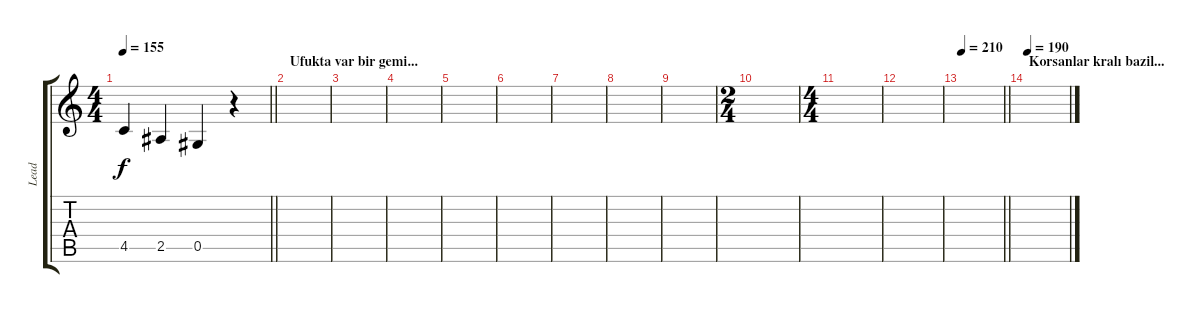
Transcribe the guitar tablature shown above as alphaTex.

\track ("Lead" "Lead") {instrument overdrivenguitar}
\staff {score tabs}
\tuning (Eb4 Bb3 Gb3 Db3 Ab2 Eb2) {hide}
\ts (4 4)
\tempo 155
\clef g2
\barLineRight lightlight
\ks c
4.5.4{dy f} 2.5.4 0.5.4 r.4 |
\section ("" "Ufukta var bir gemi...")
|
|
|
|
|
|
|
|
\ts (2 4)
|
\ts (4 4)
|
|
\tempo 210
\barLineRight lightlight
|
\section ("" "Korsanlar kralı bazil...")
\tempo 190
